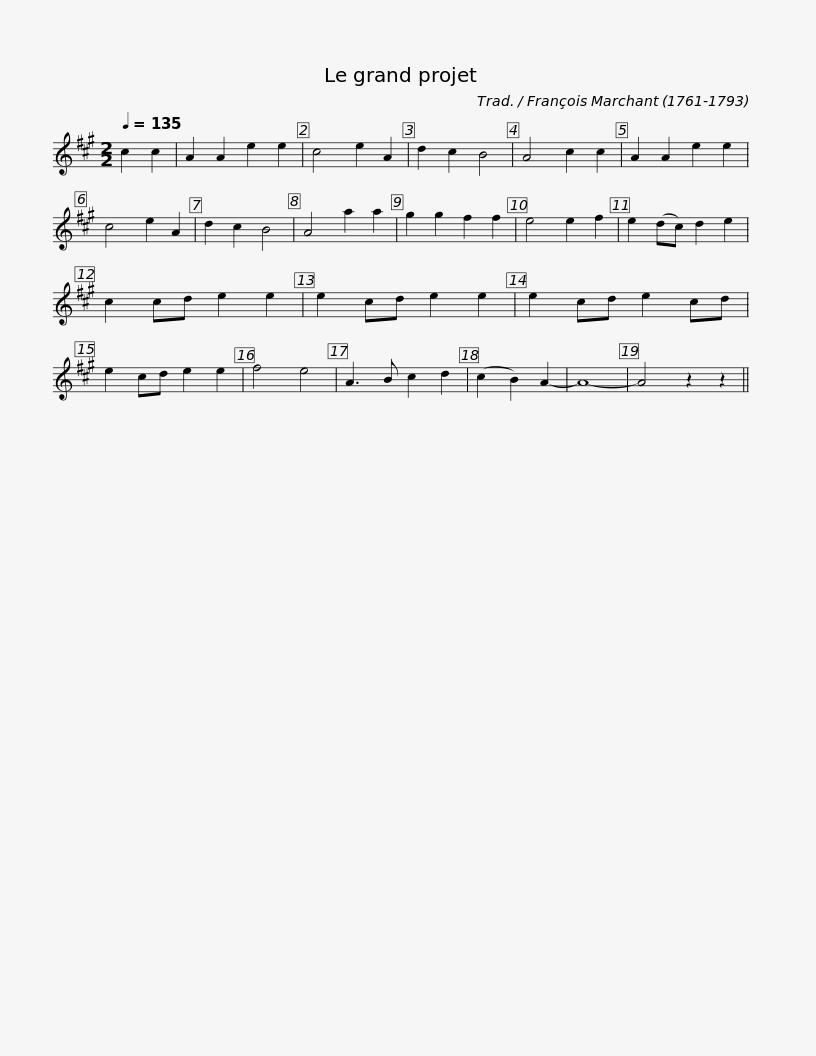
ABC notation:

X:1
L:1/8
Q:1/4=135
M:2/2
I:linebreak $
K:A
V:1 treble
V:1
 c2 c2 | A2 A2 e2 e2 | c4 e2 A2 | d2 c2 B4 | A4 c2 c2 | %5
 A2 A2 e2 e2 | c4 e2 A2 | d2 c2 B4 | A4 a2 a2 | g2 g2 f2 f2 | %10
 e4 e2 f2 |$ e2 (dc) d2 e2 | c2 cd e2 e2 | e2 cd e2 e2 | e2 cd e2 cd | %15
 e2 cd e2 e2 | f4 e4 | A3 B c2 d2 | (c2 B2) A2- | A8- | %20
 A4 z2 z2 || %21
